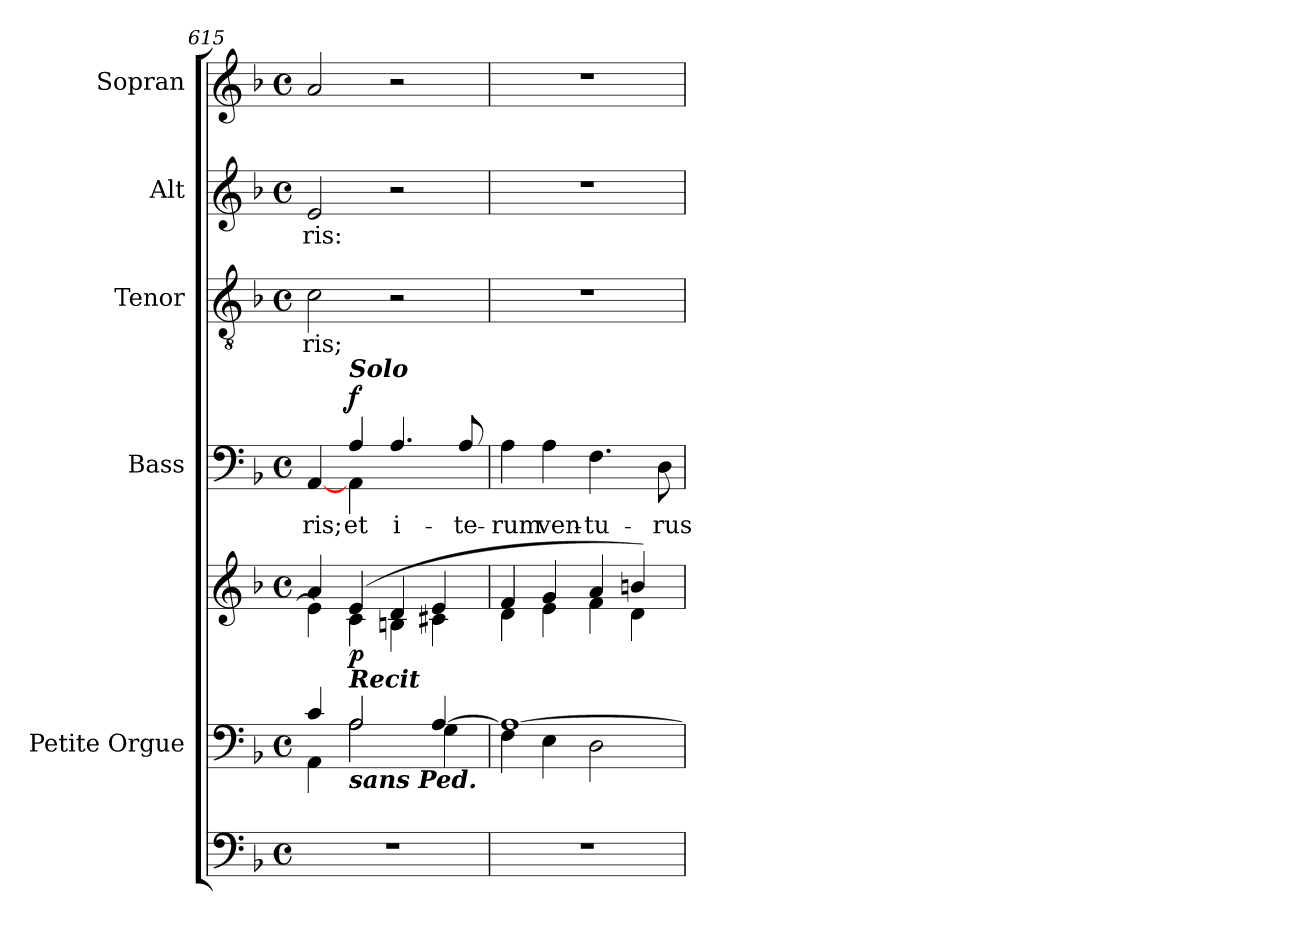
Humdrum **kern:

**kern	**kern	**kern	**dynam	**kern	**text	**dynam	**kern	**text	**kern	**text	**kern
*part6	*part5	*part5	*part5	*part4	*part4	*part4	*part3	*part3	*part2	*part2	*part1
*staff7	*staff6	*staff5	*staff5/6	*staff4	*staff4	*staff4	*staff3	*staff3	*staff2	*staff2	*staff1
*	*I"Petite Orgue	*	*	*I"Bass	*	*	*I"Tenor	*	*I"Alt	*	*I"Sopran
*	*I'Org. 1	*	*	*I'B.	*	*	*I'T.	*	*I'A.	*	*I'S.
!!LO:LB:g=z
*clefF4	*clefF4	*clefG2	*	*clefF4	*	*	*clefGv2	*	*clefG2	*	*clefG2
*k[b-]	*k[b-]	*k[b-]	*	*k[b-]	*	*	*k[b-]	*	*k[b-]	*	*k[b-]
*F:	*F:	*F:	*	*F:	*	*	*F:	*	*F:	*	*F:
*M4/4	*M4/4	*M4/4	*	*M4/4	*	*	*M4/4	*	*M4/4	*	*M4/4
*met(c)	*met(c)	*met(c)	*	*met(c)	*	*	*met(c)	*	*met(c)	*	*met(c)
=615	=615	=615	=615	=615	=615	=615	=615	=615	=615	=615	=615
*	*^	*^	*	*	*	*	*	*	*	*	*
!	!	!	!	!	!	!	!LO:LY:b	!	!	!LO:LY:b	!	!LO:LY:b	!
*	*	*	*	*	*	*^	*	*	*	*	*	*	*
1r	4c/	4AA\	4a/	4e\]	.	[<4AA/	4ryy	-ris;	.	2c\	-ris;	2e/	-ris:	2a/
!	!	!	!	!	!	!LO:TX:a:Bi:t=Solo	!	!	!	!	!	!	!	!
!	!	!	!LO:TX:b:Bi:t=Recit	!	!	!	!	!	!	!	!	!	!	!
!	!LO:TX:b:Bi:t=sans Ped.	!	!	!	!	!	!	!	!	!	!	!	!	!
!	!	!	!	!	!LO:DY:b	!	!	!LO:LY:b	!LO:DY:a	!	!	!	!	!
.	2A/	2A\	(4e/	4c\	p	4A/	4AA\	et	f	.	.	.	.	.
!	!	!	!	!	!	!	!	!LO:LY:b	!	!	!	!	!	!
.	.	.	4d/	4Bn\	.	4.A/	2ryy	i-	.	2r	.	2r	.	2r
.	[>4A/	4G\	4e/	4c#X\	.	.	.	.	.	.	.	.	.	.
!	!	!	!	!	!	!	!	!LO:LY:b	!	!	!	!	!	!
.	.	.	.	.	.	8A/	.	-te-	.	.	.	.	.	.
*	*	*	*	*	*	*v	*v	*	*	*	*	*	*	*
=616	=616	=616	=616	=616	=616	=616	=616	=616	=616	=616	=616	=616	=616
!	!	!	!	!	!	!	!LO:LY:b	!	!	!	!	!	!
1r	1A_	4F\	4f/	4d\	.	4A\	-rum	.	1r	.	1r	.	1r
!	!	!	!	!	!	!	!LO:LY:b	!	!	!	!	!	!
.	.	4E\	4g/	4e\	.	4A\	ven-	.	.	.	.	.	.
!	!	!	!	!	!	!	!LO:LY:b	!	!	!	!	!	!
.	.	2D\	4a/	4f\	.	4.F\	-tu-	.	.	.	.	.	.
.	.	.	4bn/)	4d\	.	.	.	.	.	.	.	.	.
!	!	!	!	!	!	!	!LO:LY:b	!	!	!	!	!	!
.	.	.	.	.	.	8D\	-rus	.	.	.	.	.	.
*	*v	*v	*	*	*	*	*	*	*	*	*	*	*
*	*	*v	*v	*	*	*	*	*	*	*	*	*
=	=	=	=	=	=	=	=	=	=	=	=
*-	*-	*-	*-	*-	*-	*-	*-	*-	*-	*-	*-
